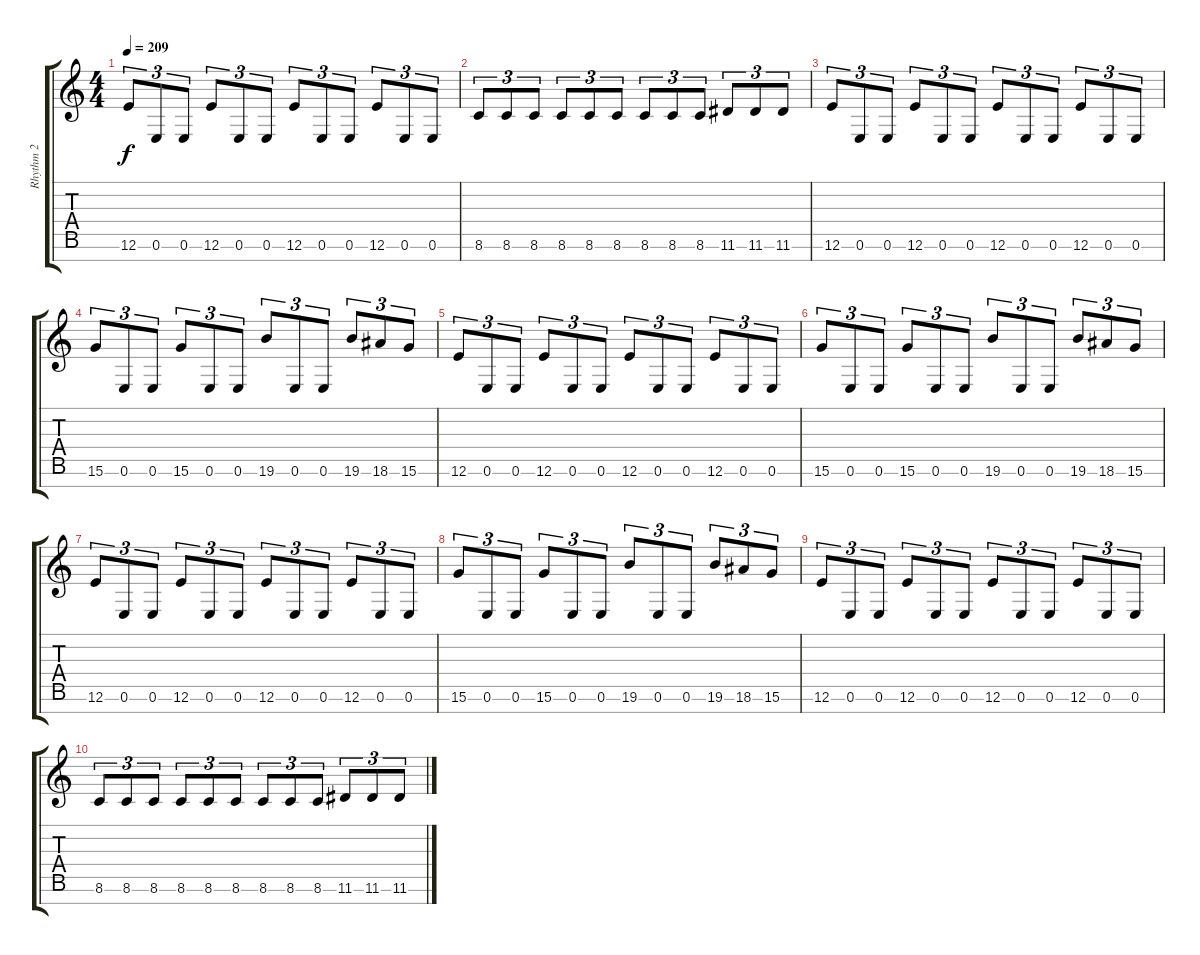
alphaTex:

\track ("Rhythm 2" "Rhythm 2") {instrument overdrivenguitar}
\staff {score tabs}
\tuning (E4 B3 G3 D3 A2 E2 B1) {hide}
\ts (4 4)
\tempo 209
\clef g2
\ks c
12.6.8{tu (3 2) dy f} 0.6.8{tu (3 2)} 0.6.8{tu (3 2)} 12.6.8{tu (3 2)} 0.6.8{tu (3 2)} 0.6.8{tu (3 2)} 12.6.8{tu (3 2)} 0.6.8{tu (3 2)} 0.6.8{tu (3 2)} 12.6.8{tu (3 2)} 0.6.8{tu (3 2)} 0.6.8{tu (3 2)} |
8.6.8{tu (3 2)} 8.6.8{tu (3 2)} 8.6.8{tu (3 2)} 8.6.8{tu (3 2)} 8.6.8{tu (3 2)} 8.6.8{tu (3 2)} 8.6.8{tu (3 2)} 8.6.8{tu (3 2)} 8.6.8{tu (3 2)} 11.6.8{tu (3 2)} 11.6.8{tu (3 2)} 11.6.8{tu (3 2)} |
12.6.8{tu (3 2)} 0.6.8{tu (3 2)} 0.6.8{tu (3 2)} 12.6.8{tu (3 2)} 0.6.8{tu (3 2)} 0.6.8{tu (3 2)} 12.6.8{tu (3 2)} 0.6.8{tu (3 2)} 0.6.8{tu (3 2)} 12.6.8{tu (3 2)} 0.6.8{tu (3 2)} 0.6.8{tu (3 2)} |
15.6.8{tu (3 2)} 0.6.8{tu (3 2)} 0.6.8{tu (3 2)} 15.6.8{tu (3 2)} 0.6.8{tu (3 2)} 0.6.8{tu (3 2)} 19.6.8{tu (3 2)} 0.6.8{tu (3 2)} 0.6.8{tu (3 2)} 19.6.8{tu (3 2)} 18.6.8{tu (3 2)} 15.6.8{tu (3 2)} |
12.6.8{tu (3 2)} 0.6.8{tu (3 2)} 0.6.8{tu (3 2)} 12.6.8{tu (3 2)} 0.6.8{tu (3 2)} 0.6.8{tu (3 2)} 12.6.8{tu (3 2)} 0.6.8{tu (3 2)} 0.6.8{tu (3 2)} 12.6.8{tu (3 2)} 0.6.8{tu (3 2)} 0.6.8{tu (3 2)} |
15.6.8{tu (3 2)} 0.6.8{tu (3 2)} 0.6.8{tu (3 2)} 15.6.8{tu (3 2)} 0.6.8{tu (3 2)} 0.6.8{tu (3 2)} 19.6.8{tu (3 2)} 0.6.8{tu (3 2)} 0.6.8{tu (3 2)} 19.6.8{tu (3 2)} 18.6.8{tu (3 2)} 15.6.8{tu (3 2)} |
12.6.8{tu (3 2)} 0.6.8{tu (3 2)} 0.6.8{tu (3 2)} 12.6.8{tu (3 2)} 0.6.8{tu (3 2)} 0.6.8{tu (3 2)} 12.6.8{tu (3 2)} 0.6.8{tu (3 2)} 0.6.8{tu (3 2)} 12.6.8{tu (3 2)} 0.6.8{tu (3 2)} 0.6.8{tu (3 2)} |
15.6.8{tu (3 2)} 0.6.8{tu (3 2)} 0.6.8{tu (3 2)} 15.6.8{tu (3 2)} 0.6.8{tu (3 2)} 0.6.8{tu (3 2)} 19.6.8{tu (3 2)} 0.6.8{tu (3 2)} 0.6.8{tu (3 2)} 19.6.8{tu (3 2)} 18.6.8{tu (3 2)} 15.6.8{tu (3 2)} |
12.6.8{tu (3 2)} 0.6.8{tu (3 2)} 0.6.8{tu (3 2)} 12.6.8{tu (3 2)} 0.6.8{tu (3 2)} 0.6.8{tu (3 2)} 12.6.8{tu (3 2)} 0.6.8{tu (3 2)} 0.6.8{tu (3 2)} 12.6.8{tu (3 2)} 0.6.8{tu (3 2)} 0.6.8{tu (3 2)} |
8.6.8{tu (3 2)} 8.6.8{tu (3 2)} 8.6.8{tu (3 2)} 8.6.8{tu (3 2)} 8.6.8{tu (3 2)} 8.6.8{tu (3 2)} 8.6.8{tu (3 2)} 8.6.8{tu (3 2)} 8.6.8{tu (3 2)} 11.6.8{tu (3 2)} 11.6.8{tu (3 2)} 11.6.8{tu (3 2)}
